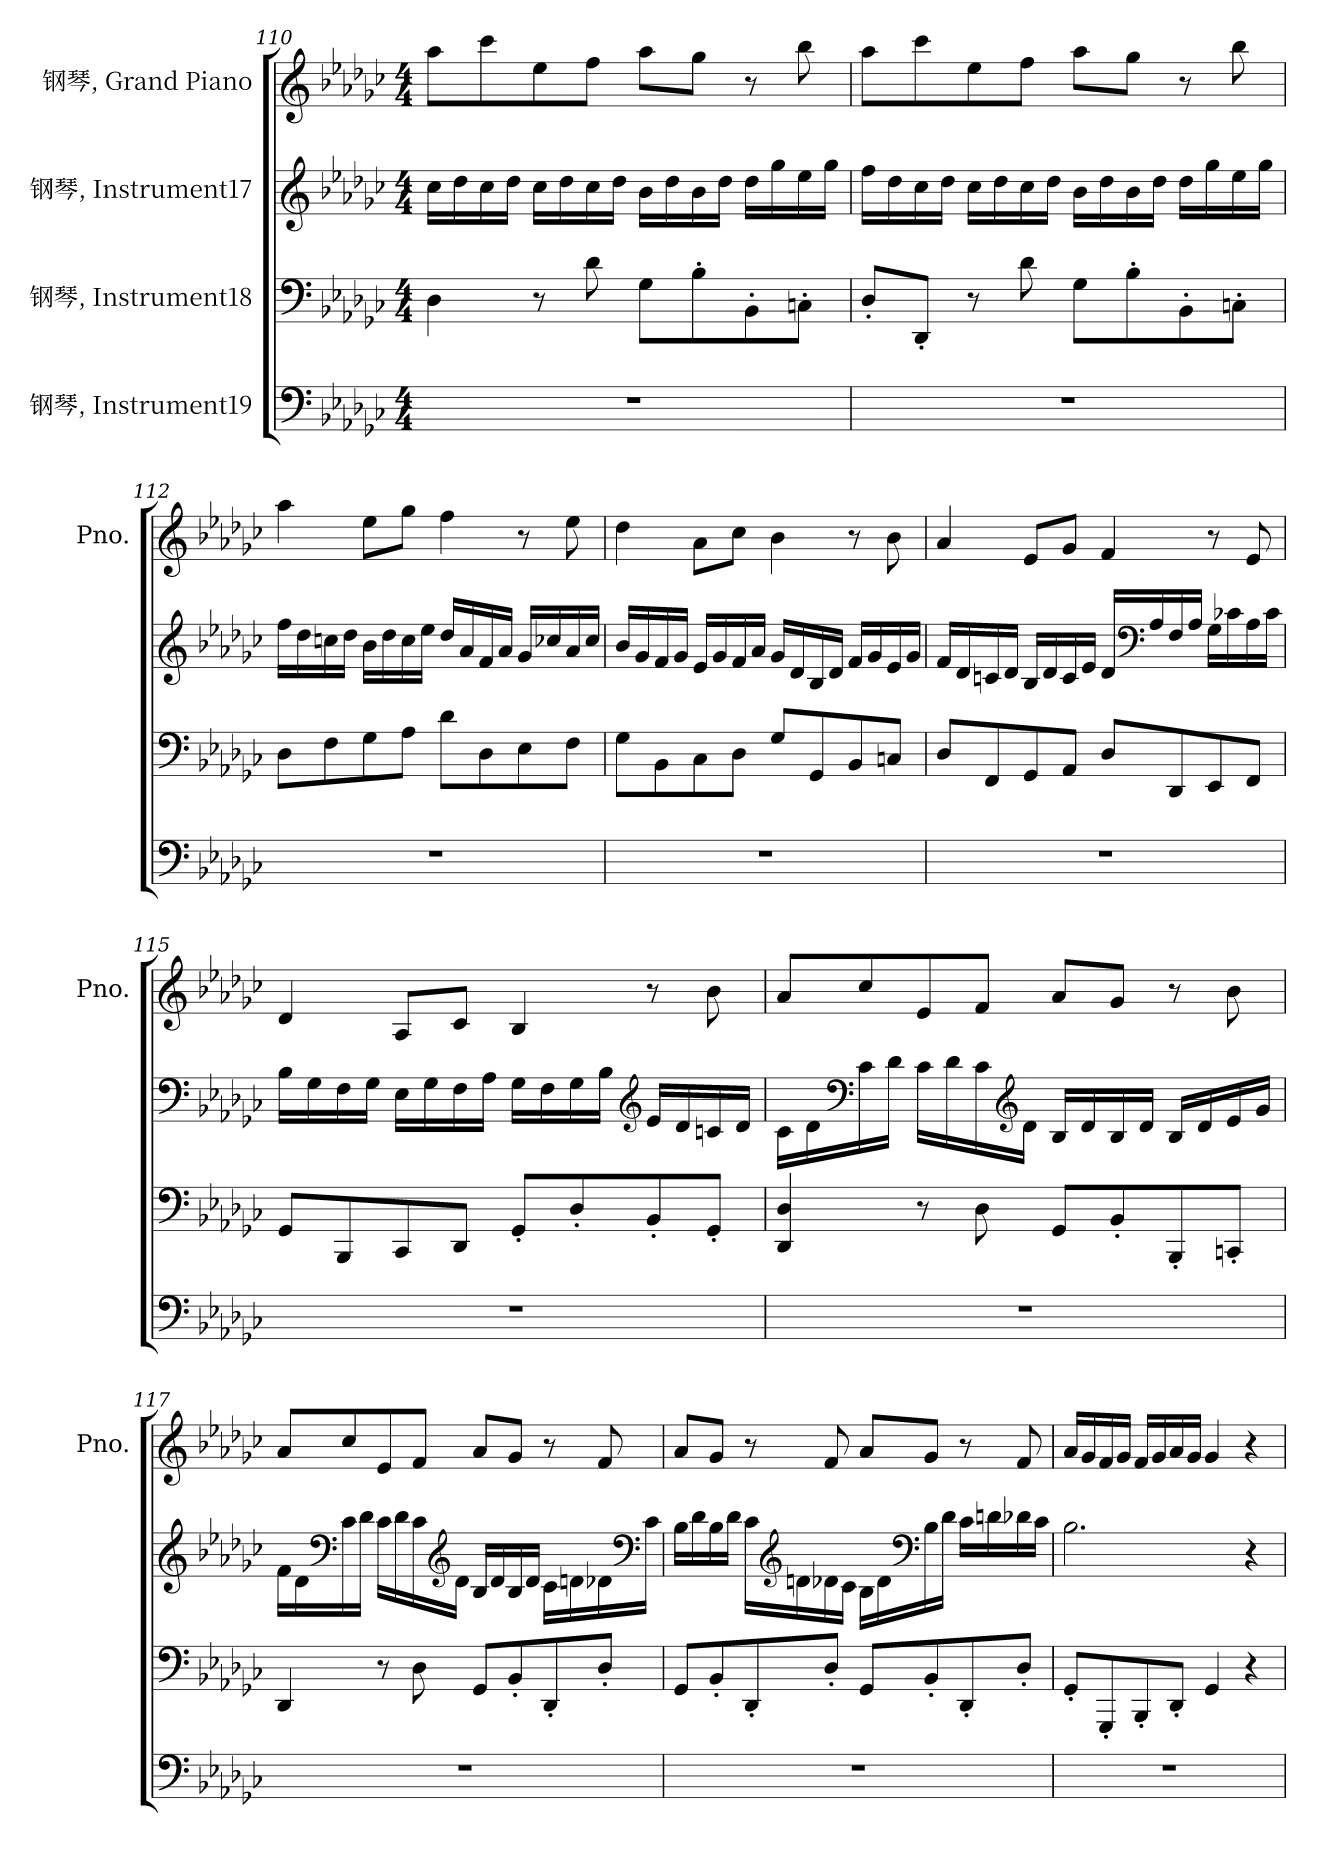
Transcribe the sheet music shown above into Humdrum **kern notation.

**kern	**kern	**kern	**kern
*part4	*part3	*part2	*part1
*staff4	*staff3	*staff2	*staff1
*I"钢琴, Instrument19	*I"钢琴, Instrument18	*I"钢琴, Instrument17	*I"钢琴, Grand Piano
*	*	*	*I'Pno.
!!LO:LB:g=z
*clefF4	*clefF4	*clefG2	*clefG2
*k[b-e-a-d-g-c-]	*k[b-e-a-d-g-c-]	*k[b-e-a-d-g-c-]	*k[b-e-a-d-g-c-]
*M4/4	*M4/4	*M4/4	*M4/4
=110	=110	=110	=110
1r	4D-\	16cc-\LL	8aa-\L
.	.	16dd-\	.
.	.	16cc-\	8ccc-\
.	.	16dd-\JJ	.
.	8r	16cc-\LL	8ee-\
.	.	16dd-\	.
.	8d-\	16cc-\	8ff\J
.	.	16dd-\JJ	.
.	8G-\L	16b-\LL	8aa-\L
.	.	16dd-\	.
.	8B-'\	16b-\	8gg-\J
.	.	16dd-\JJ	.
.	8BB-'\	16dd-\LL	8r
.	.	16gg-\	.
.	8Cn'\J	16ee-\	8bb-\
.	.	16gg-\JJ	.
=111	=111	=111	=111
1r	8D-'/L	16ff\LL	8aa-\L
.	.	16dd-\	.
.	8DD-'/J	16cc-\	8ccc-\
.	.	16dd-\JJ	.
.	8r	16cc-\LL	8ee-\
.	.	16dd-\	.
.	8d-\	16cc-\	8ff\J
.	.	16dd-\JJ	.
.	8G-\L	16b-\LL	8aa-\L
.	.	16dd-\	.
.	8B-'\	16b-\	8gg-\J
.	.	16dd-\JJ	.
.	8BB-'\	16dd-\LL	8r
.	.	16gg-\	.
.	8Cn'\J	16ee-\	8bb-\
.	.	16gg-\JJ	.
!!LO:LB:g=z
=112	=112	=112	=112
1r	8D-\L	16ff\LL	4aa-\
.	.	16dd-\	.
.	8F\	16ccn\	.
.	.	16dd-\JJ	.
.	8G-\	16b-\LL	8ee-\L
.	.	16dd-\	.
.	8A-\J	16cc\	8gg-\J
.	.	16ee-\JJ	.
.	8d-\L	16dd-/LL	4ff\
.	.	16a-/	.
.	8D-\	16f/	.
.	.	16a-/JJ	.
.	8E-\	16g-/LL	8r
.	.	16cc-X/	.
.	8F\J	16a-/	8ee-\
.	.	16cc-/JJ	.
=113	=113	=113	=113
1r	8G-\L	16b-/LL	4dd-\
.	.	16g-/	.
.	8BB-\	16f/	.
.	.	16g-/JJ	.
.	8C-\	16e-/LL	8a-\L
.	.	16g-/	.
.	8D-\J	16f/	8cc-\J
.	.	16a-/JJ	.
.	8G-/L	16g-/LL	4b-\
.	.	16d-/	.
.	8GG-/	16B-/	.
.	.	16d-/JJ	.
.	8BB-/	16f/LL	8r
.	.	16g-/	.
.	8Cn/J	16e-/	8b-\
.	.	16g-/JJ	.
!!LO:PB:g=z
=114	=114	=114	=114
1r	8D-/L	16f/LL	4a-/
.	.	16d-/	.
.	8FF/	16cn/	.
.	.	16d-/JJ	.
.	8GG-/	16B-/LL	8e-/L
.	.	16d-/	.
.	8AA-/J	16c/	8g-/J
.	.	16e-/JJ	.
.	8D-/L	16d-/LL	4f/
*	*	*clefF4	*
.	.	16A-/	.
.	8DD-/	16F/	.
.	.	16A-/JJ	.
.	8EE-/	16G-\LL	8r
.	.	16c-X\	.
.	8FF/J	16A-\	8e-/
.	.	16c-\JJ	.
=115	=115	=115	=115
1r	8GG-/L	16B-\LL	4d-/
.	.	16G-\	.
.	8BBB-/	16F\	.
.	.	16G-\JJ	.
.	8CC-/	16E-\LL	8A-/L
.	.	16G-\	.
.	8DD-/J	16F\	8c-/J
.	.	16A-\JJ	.
.	8GG-'/L	16G-\LL	4B-/
.	.	16F\	.
.	8D-'/	16G-\	.
.	.	16B-\JJ	.
*	*	*clefG2	*
.	8BB-'/	16e-/LL	8r
.	.	16d-/	.
.	8GG-'/J	16cn/	8b-\
.	.	16d-/JJ	.
!!LO:LB:g=z
=116	=116	=116	=116
1r	4DD-/ 4D-/	16c-\LL	8a-/L
.	.	16d-\	.
*	*	*clefF4	*
.	.	16c-\	8cc-/
.	.	16d-\JJ	.
.	8r	16c-\LL	8e-/
.	.	16d-\	.
.	8D-\	16c-\	8f/J
*	*	*clefG2	*
.	.	16d-\JJ	.
.	8GG-/L	16B-/LL	8a-/L
.	.	16d-/	.
.	8BB-'/	16B-/	8g-/J
.	.	16d-/JJ	.
.	8BBB-'/	16B-/LL	8r
.	.	16d-/	.
.	8CCn'/J	16e-/	8b-\
.	.	16g-/JJ	.
!!LO:LB:g=z
=117	=117	=117	=117
1r	4DD-/	16f\LL	8a-/L
.	.	16d-\	.
*	*	*clefF4	*
.	.	16c-\	8cc-/
.	.	16d-\JJ	.
.	8r	16c-\LL	8e-/
.	.	16d-\	.
.	8D-\	16c-\	8f/J
*	*	*clefG2	*
.	.	16d-\JJ	.
.	8GG-/L	16B-/LL	8a-/L
.	.	16d-/	.
.	8BB-'/	16B-/	8g-/J
.	.	16d-/JJ	.
.	8DD-'/	16c-\LL	8r
.	.	16dn\	.
.	8D-'/J	16d-X\	8f/
*	*	*clefF4	*
.	.	16c-\JJ	.
!!LO:PB:g=z
=118	=118	=118	=118
1r	8GG-/L	16B-\LL	8a-/L
.	.	16d-\	.
*	*	*	*MM117
.	8BB-'/	16B-\	8g-/J
.	.	16d-\JJ	.
*	*	*	*MM114
.	8DD-'/	16c-\LL	8r
*	*	*clefG2	*
.	.	16dn\	.
*	*	*	*MM111
.	8D-'/J	16d-X\	8f/
.	.	16c-\JJ	.
*	*	*	*MM107
.	8GG-/L	16B-\LL	8a-/L
.	.	16d-\	.
*	*	*clefF4	*
*	*	*	*MM104
.	8BB-'/	16B-\	8g-/J
.	.	16d-\JJ	.
*	*	*	*MM101
.	8DD-'/	16c-\LL	8r
.	.	16dn\	.
*	*	*	*MM98
.	8D-'/J	16d-X\	8f/
.	.	16c-\JJ	.
=119	=119	=119	=119
*	*	*	*MM94
1r	8GG-'/L	2.B-\	16a-/LL
.	.	.	16g-/
.	8GGG-'/	.	16f/
.	.	.	16g-/JJ
.	8BBB-'/	.	16f/LL
.	.	.	16g-/
.	8DD-'/J	.	16a-/
.	.	.	16g-/JJ
.	4GG-/	.	4g-/
.	4r	4r	4r
=	=	=	=
*-	*-	*-	*-
